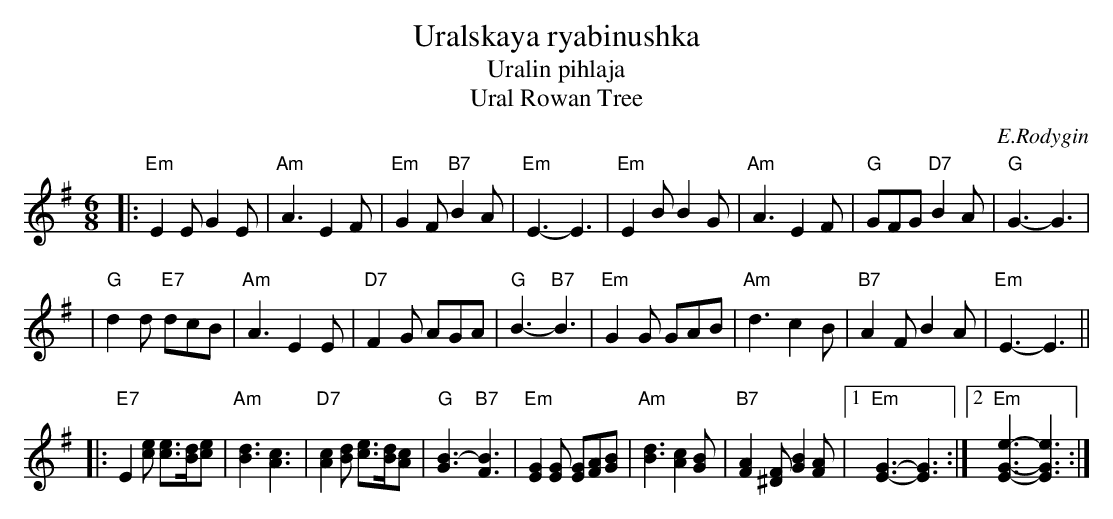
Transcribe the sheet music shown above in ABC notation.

X:1
T: Uralskaya ryabinushka
T: Uralin pihlaja
T: Ural Rowan Tree
C: E.Rodygin
M: 6/8
L: 1/8
K: Em
|: "Em"E2E G2E | "Am"A3 E2F \
| "Em"G2F "B7"B2A | "Em"E3- E3 \
| "Em"E2B B2G | "Am"A3 E2F \
| "G"GFG "D7"B2A | "G"G3- G3 |
| "G"d2d "E7"dcB | "Am"A3 E2E \
| "D7"F2G AGA | "G"B3- "B7"B3 \
| "Em"G2G GAB | "Am"d3 c2B \
| "B7"A2F B2A | "Em"E3- E3 ||
|: "E7"E2[ec] [ec]>[dB][ec] | "Am"[d3B3] [c3A3] \
| "D7"[c2A2][dB] [ec]>[dB][cA] | "G"[B3G3]- "B7"[B3F3] \
| "Em"[G2E2][GE] [GE][AF][BG] | "Am"[d3B3] [c2A2][BG] \
| "B7"[A2F2][F^D] [B2G2][AF] |1 "Em"[G3E3]- [G3E3] :|2 "Em"[e3G3E3]- [e3G3E3] :|
